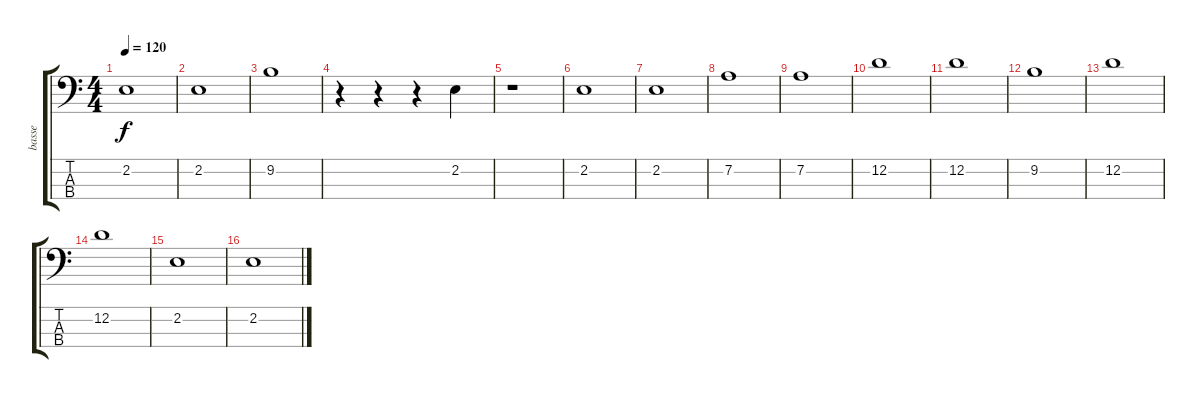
\track ("basse" "basse") {instrument acousticguitarnylon}
\staff {score tabs}
\tuning (G2 D2 A1 E1) {hide}
\ts (4 4)
\tempo 120
\clef f4
\ks c
2.2.1{dy f} |
2.2.1 |
9.2.1 |
r.4 r.4 r.4 2.2.4 |
r.1 |
2.2.1 |
2.2.1 |
7.2.1 |
7.2.1 |
12.2.1 |
12.2.1 |
9.2.1 |
12.2.1 |
12.2.1 |
2.2.1 |
2.2.1
